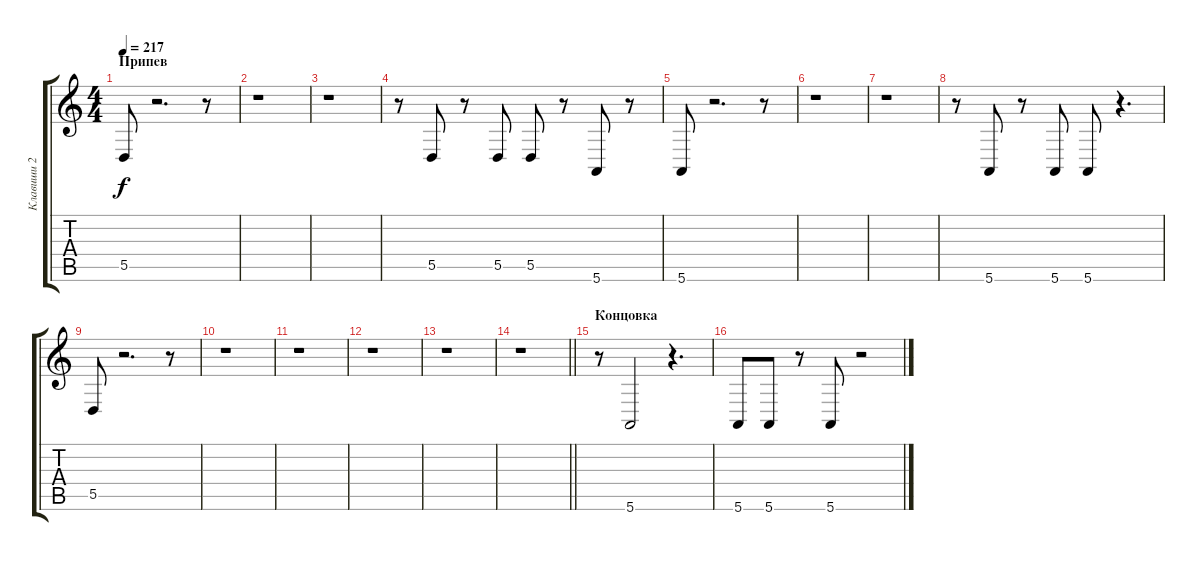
\track ("Клавиши 2" "Клавиши 2") {instrument tuba}
\staff {score tabs}
\tuning (E4 B3 G3 D3 A2 E2) {hide}
\ts (4 4)
\section ("" "Припев")
\tempo 217
\clef g2
\ks c
5.5.8{dy f} r.2{d} r.8 |
r.1 |
r.1 |
r.8 5.5.8 r.8 5.5.8 5.5.8 r.8 5.6.8 r.8 |
5.6.8 r.2{d} r.8 |
r.1 |
r.1 |
r.8 5.6.8 r.8 5.6.8 5.6.8 r.4{d} |
5.5.8 r.2{d} r.8 |
r.1 |
r.1 |
r.1 |
r.1 |
\barLineRight lightlight
r.1 |
\section ("" "Концовка")
r.8 5.6.2 r.4{d} |
5.6.8 5.6.8 r.8 5.6.8 r.2
